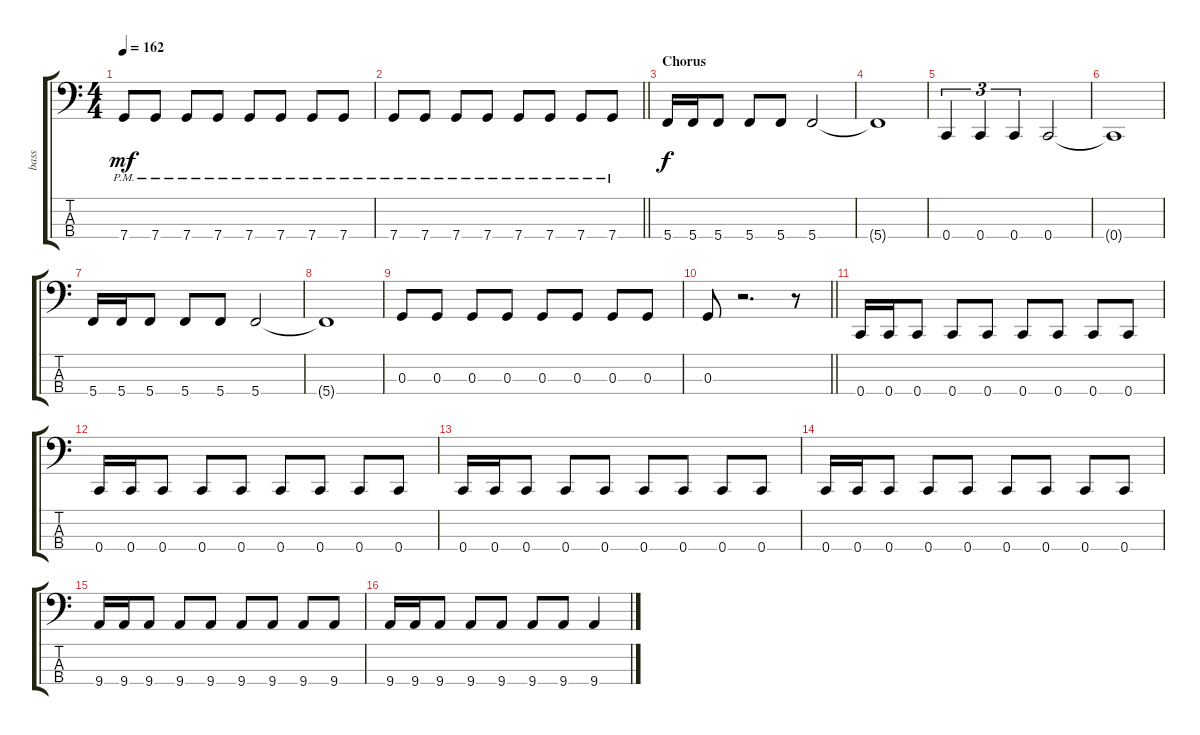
\track ("bass" "bass") {instrument electricbasspick}
\staff {score tabs}
\tuning (F2 C2 G1 C1) {hide}
\ts (4 4)
\tempo 162
\clef f4
\ks c
7.4{pm}.8{dy mf} 7.4{pm}.8 7.4{pm}.8 7.4{pm}.8 7.4{pm}.8 7.4{pm}.8 7.4{pm}.8 7.4{pm}.8 |
\barLineRight lightlight
7.4{pm}.8 7.4{pm}.8 7.4{pm}.8 7.4{pm}.8 7.4{pm}.8 7.4{pm}.8 7.4{pm}.8 7.4{pm}.8 |
\section ("" "Chorus")
5.4.16{dy f} 5.4.16 5.4.8 5.4.8 5.4.8 5.4.2 |
5.4{t}.1 |
0.4.4{tu (3 2)} 0.4.4{tu (3 2)} 0.4.4{tu (3 2)} 0.4.2 |
0.4{t}.1 |
5.4.16 5.4.16 5.4.8 5.4.8 5.4.8 5.4.2 |
5.4{t}.1 |
0.3.8 0.3.8 0.3.8 0.3.8 0.3.8 0.3.8 0.3.8 0.3.8 |
\barLineRight lightlight
0.3.8 r.2{d} r.8 |
0.4.16 0.4.16 0.4.8 0.4.8 0.4.8 0.4.8 0.4.8 0.4.8 0.4.8 |
0.4.16 0.4.16 0.4.8 0.4.8 0.4.8 0.4.8 0.4.8 0.4.8 0.4.8 |
0.4.16 0.4.16 0.4.8 0.4.8 0.4.8 0.4.8 0.4.8 0.4.8 0.4.8 |
0.4.16 0.4.16 0.4.8 0.4.8 0.4.8 0.4.8 0.4.8 0.4.8 0.4.8 |
9.4.16 9.4.16 9.4.8 9.4.8 9.4.8 9.4.8 9.4.8 9.4.8 9.4.8 |
9.4.16 9.4.16 9.4.8 9.4.8 9.4.8 9.4.8 9.4.8 9.4.4
